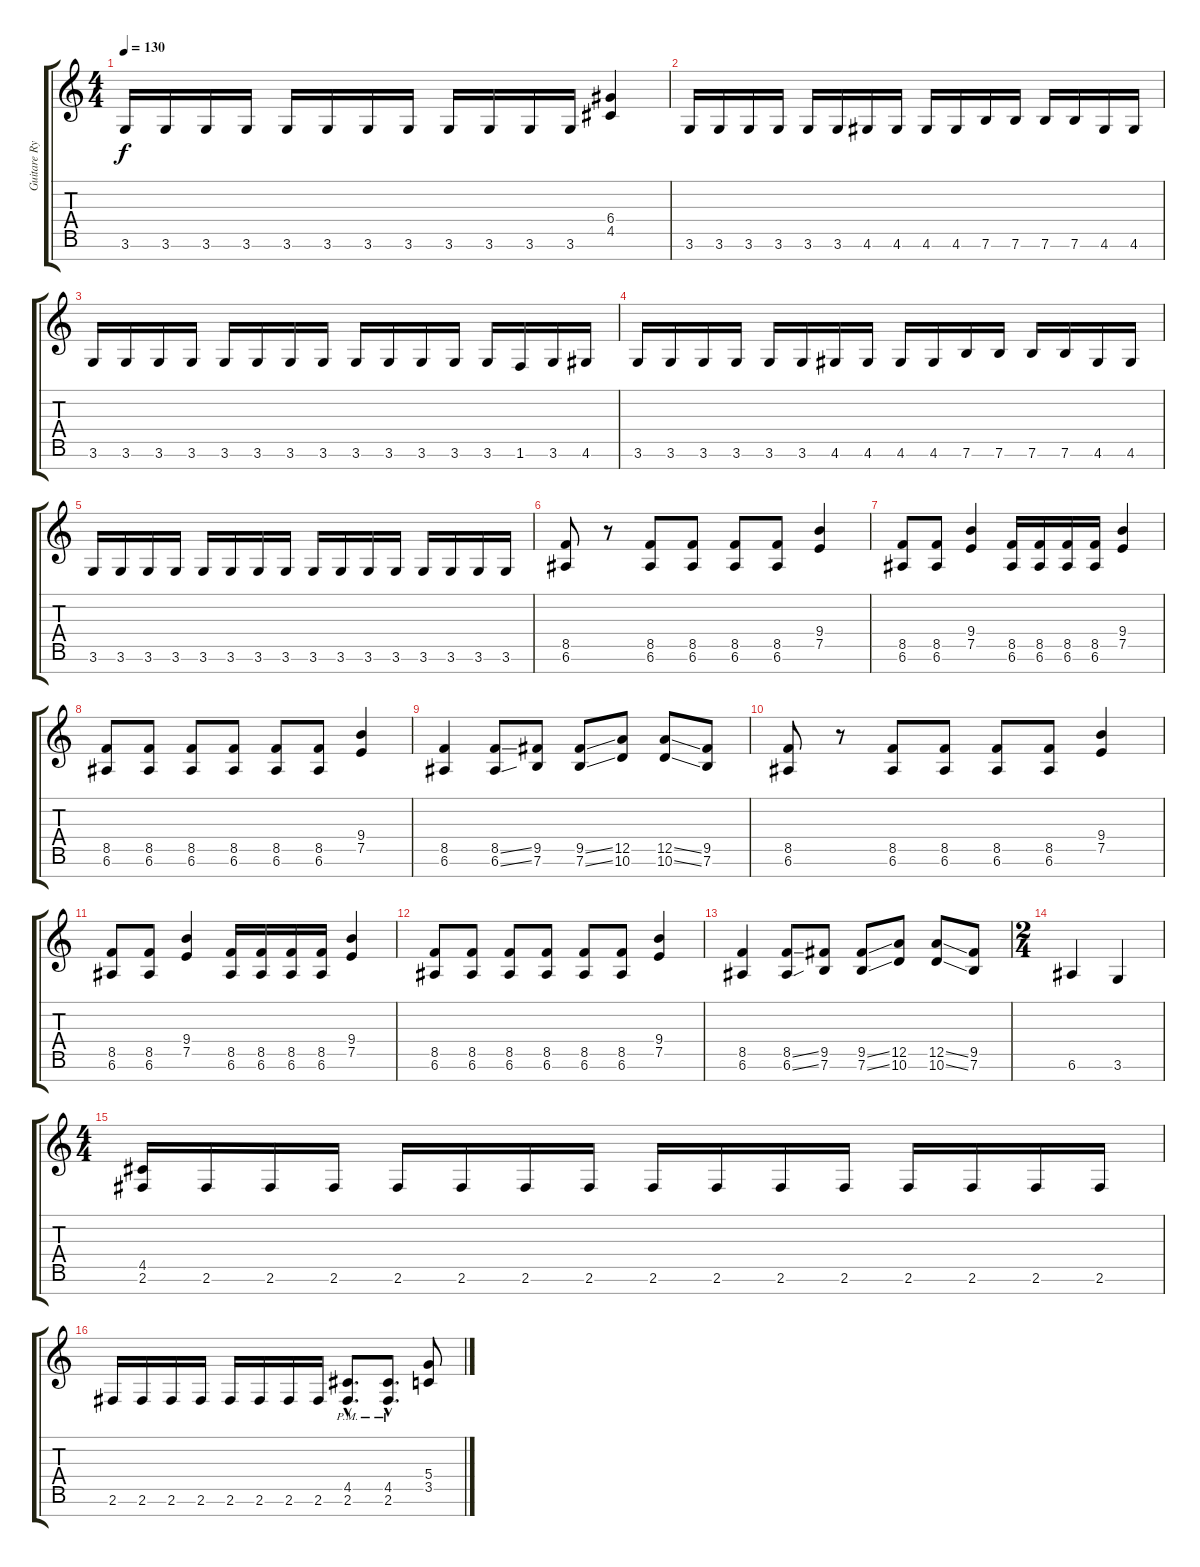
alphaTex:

\track ("Guitare Rythmique" "Guitare Ry") {instrument overdrivenguitar}
\staff {score tabs}
\tuning (E4 B3 G3 D3 A2 E2 B1) {hide}
\ts (4 4)
\tempo 130
\clef g2
\ks c
3.6.16{dy f} 3.6.16 3.6.16 3.6.16 3.6.16 3.6.16 3.6.16 3.6.16 3.6.16 3.6.16 3.6.16 3.6.16 (6.4 4.5).4 |
3.6.16 3.6.16 3.6.16 3.6.16 3.6.16 3.6.16 4.6.16 4.6.16 4.6.16 4.6.16 7.6.16 7.6.16 7.6.16 7.6.16 4.6.16 4.6.16 |
3.6.16 3.6.16 3.6.16 3.6.16 3.6.16 3.6.16 3.6.16 3.6.16 3.6.16 3.6.16 3.6.16 3.6.16 3.6.16 1.6.16 3.6.16 4.6.16 |
3.6.16 3.6.16 3.6.16 3.6.16 3.6.16 3.6.16 4.6.16 4.6.16 4.6.16 4.6.16 7.6.16 7.6.16 7.6.16 7.6.16 4.6.16 4.6.16 |
3.6.16 3.6.16 3.6.16 3.6.16 3.6.16 3.6.16 3.6.16 3.6.16 3.6.16 3.6.16 3.6.16 3.6.16 3.6.16 3.6.16 3.6.16 3.6.16 |
(8.5 6.6).8 r.8 (8.5 6.6).8 (8.5 6.6).8 (8.5 6.6).8 (8.5 6.6).8 (9.4 7.5).4 |
(8.5 6.6).8 (8.5 6.6).8 (9.4 7.5).4 (8.5 6.6).16 (8.5 6.6).16 (8.5 6.6).16 (8.5 6.6).16 (9.4 7.5).4 |
(8.5 6.6).8 (8.5 6.6).8 (8.5 6.6).8 (8.5 6.6).8 (8.5 6.6).8 (8.5 6.6).8 (9.4 7.5).4 |
(8.5 6.6).4 (8.5{ss} 6.6{ss}).8 (9.5 7.6).8 (9.5{ss} 7.6{ss}).8 (12.5 10.6).8 (12.5{ss} 10.6{ss}).8 (9.5 7.6).8 |
(8.5 6.6).8 r.8 (8.5 6.6).8 (8.5 6.6).8 (8.5 6.6).8 (8.5 6.6).8 (9.4 7.5).4 |
(8.5 6.6).8 (8.5 6.6).8 (9.4 7.5).4 (8.5 6.6).16 (8.5 6.6).16 (8.5 6.6).16 (8.5 6.6).16 (9.4 7.5).4 |
(8.5 6.6).8 (8.5 6.6).8 (8.5 6.6).8 (8.5 6.6).8 (8.5 6.6).8 (8.5 6.6).8 (9.4 7.5).4 |
(8.5 6.6).4 (8.5{ss} 6.6{ss}).8 (9.5 7.6).8 (9.5{ss} 7.6{ss}).8 (12.5 10.6).8 (12.5{ss} 10.6{ss}).8 (9.5 7.6).8 |
\ts (2 4)
6.6.4 3.6.4 |
\ts (4 4)
(4.5 2.6).16 2.6.16 2.6.16 2.6.16 2.6.16 2.6.16 2.6.16 2.6.16 2.6.16 2.6.16 2.6.16 2.6.16 2.6.16 2.6.16 2.6.16 2.6.16 |
2.6.16 2.6.16 2.6.16 2.6.16 2.6.16 2.6.16 2.6.16 2.6.16 (4.5{hac pm} 2.6{hac pm}).8{d} (4.5{hac pm} 2.6{hac pm}).8{d} (5.4 3.5).8
